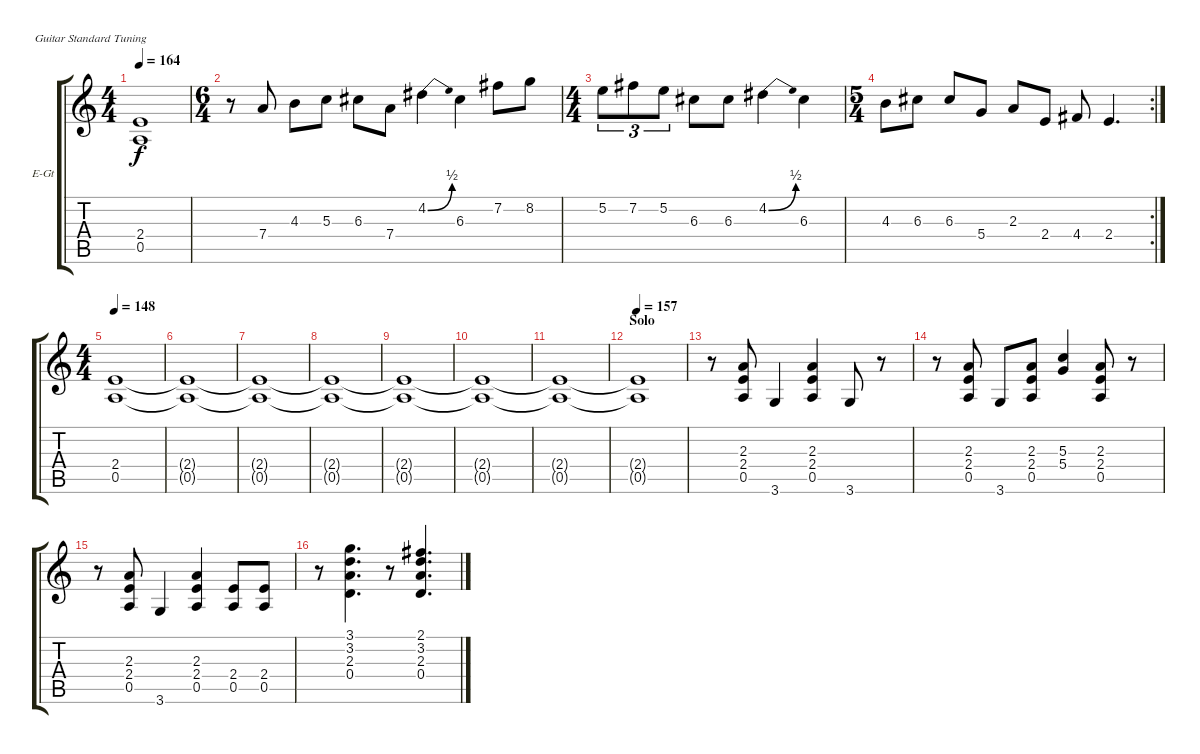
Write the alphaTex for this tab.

\defaultSystemsLayout 4
\bracketExtendMode groupsimilarinstruments
\firstSystemTrackNameOrientation horizontal
\otherSystemsTrackNameOrientation horizontal
\track ("Electric Guitar 2" "E-Gt") {instrument overdrivenguitar}
\staff {score tabs}
\tuning (E4 B3 G3 D3 A2 E2)
\ts (4 4)
\tempo 164
\clef g2
\ks c
(0.5{t} 2.4{t}).1{dy f} |
\ts (6 4)
r.8 7.4.8 4.3.8 5.3.8 6.3.8 7.4.8 4.2{be (bend 0 0 15.6 2)}.4 6.3.4 7.2.8 8.2.8 |
\ts (4 4)
5.2.8{tu (3 2)} 7.2.8{tu (3 2)} 5.2.8{tu (3 2)} 6.3.8 6.3.8 4.2{be (bend 0 0 15 2)}.4 6.3.4 |
\rc 2
\ts (5 4)
4.3.8 6.3.8 6.3.8 5.4.8 2.3.8 2.4.8 4.4.8 2.4.4{d} |
\ts (4 4)
\tempo 148
(2.4 0.5).1 |
(2.4{t} 0.5{t}).1 |
(2.4{t} 0.5{t}).1 |
(2.4{t} 0.5{t}).1 |
(2.4{t} 0.5{t}).1 |
(2.4{t} 0.5{t}).1 |
(2.4{t} 0.5{t}).1 |
\section ("" "Solo")
\tempo 157
(0.5{t} 2.4{t}).1 |
r.8 (2.3 2.4 0.5).8 3.6.4 (2.3 2.4 0.5).4 3.6.8 r.8 |
r.8 (0.5 2.4 2.3).8 3.6.8 (2.4 0.5 2.3).8 (5.4 5.3).4 (2.3 2.4 0.5).8 r.8 |
r.8 (2.3 2.4 0.5).8 3.6.4 (2.3 2.4 0.5).4 (2.4 0.5).8 (2.4 0.5).8 |
r.8 (3.1 3.2 2.3 0.4).4{d} r.8 (2.1 3.2 2.3 0.4).4{d}
